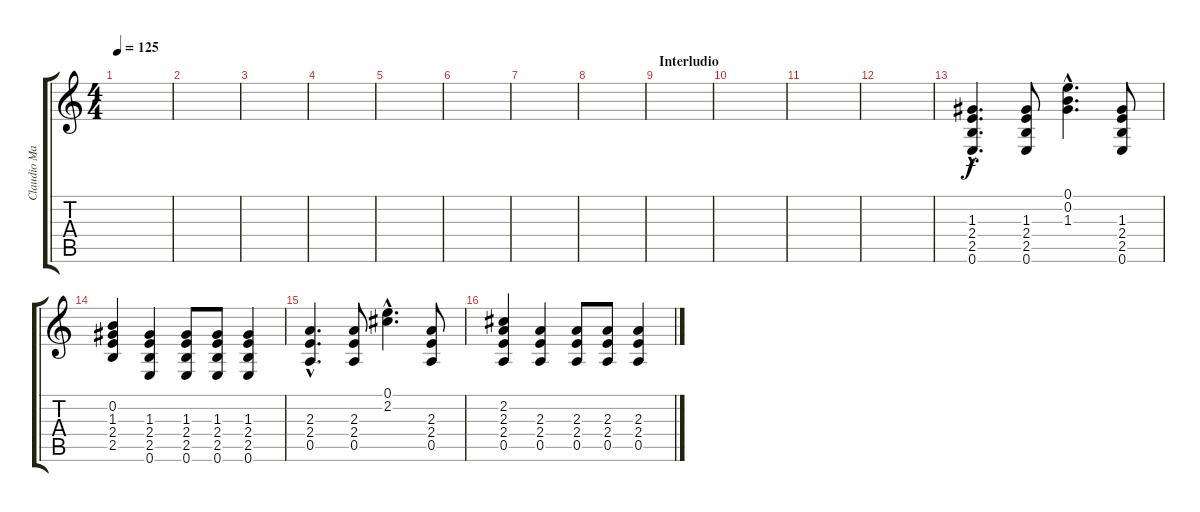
\track ("Claudio Marciello (Gtr 4)" "Claudio Ma") {instrument acousticguitarsteel}
\staff {score tabs}
\tuning (E4 B3 G3 D3 A2 E2) {hide}
\ts (4 4)
\tempo 125
\clef g2
\ks c
|
|
|
|
|
|
|
|
\section ("" "Interludio")
|
|
|
|
(1.3{hac} 2.4{hac} 2.5{hac} 0.6{hac}).4{d} (1.3 2.4 2.5 0.6).8 (0.1{hac} 0.2{hac} 1.3{hac}).4{d} (1.3 2.4 2.5 0.6).8 |
(0.2 1.3 2.4 2.5).4 (1.3 2.4 2.5 0.6).4 (1.3 2.4 2.5 0.6).8 (1.3 2.4 2.5 0.6).8 (1.3 2.4 2.5 0.6).4 |
(2.3{hac} 2.4{hac} 0.5{hac}).4{d} (2.3 2.4 0.5).8 (0.1{hac} 2.2{hac}).4{d} (2.3 2.4 0.5).8 |
(2.2 2.3 2.4 0.5).4 (2.3 2.4 0.5).4 (2.3 2.4 0.5).8 (2.3 2.4 0.5).8 (2.3 2.4 0.5).4
